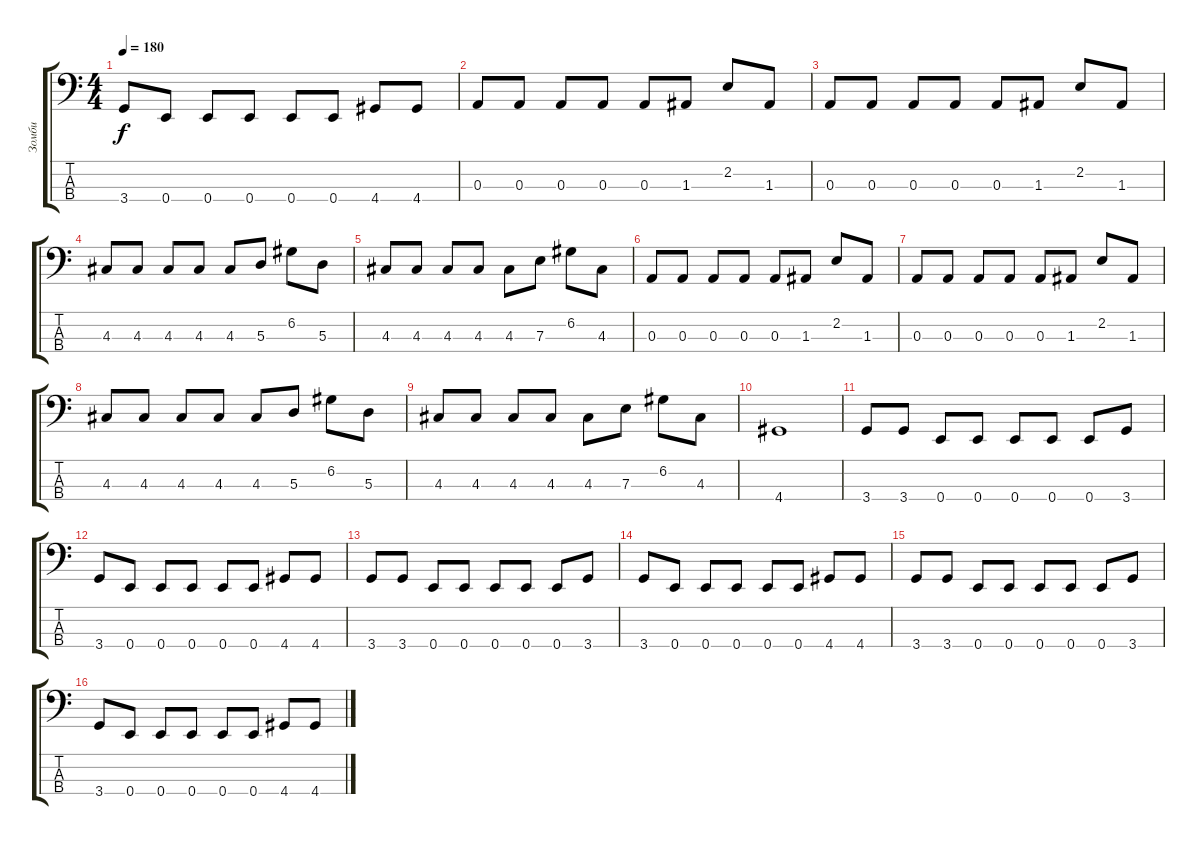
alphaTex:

\track ("Зомби" "Зомби") {instrument electricbasspick}
\staff {score tabs}
\tuning (G2 D2 A1 E1) {hide}
\ts (4 4)
\tempo 180
\clef f4
\ks c
3.4.8{dy f} 0.4.8 0.4.8 0.4.8 0.4.8 0.4.8 4.4.8 4.4.8 |
0.3.8 0.3.8 0.3.8 0.3.8 0.3.8 1.3.8 2.2.8 1.3.8 |
0.3.8 0.3.8 0.3.8 0.3.8 0.3.8 1.3.8 2.2.8 1.3.8 |
4.3.8 4.3.8 4.3.8 4.3.8 4.3.8 5.3.8 6.2.8 5.3.8 |
4.3.8 4.3.8 4.3.8 4.3.8 4.3.8 7.3.8 6.2.8 4.3.8 |
0.3.8 0.3.8 0.3.8 0.3.8 0.3.8 1.3.8 2.2.8 1.3.8 |
0.3.8 0.3.8 0.3.8 0.3.8 0.3.8 1.3.8 2.2.8 1.3.8 |
4.3.8 4.3.8 4.3.8 4.3.8 4.3.8 5.3.8 6.2.8 5.3.8 |
4.3.8 4.3.8 4.3.8 4.3.8 4.3.8 7.3.8 6.2.8 4.3.8 |
4.4.1 |
3.4.8 3.4.8 0.4.8 0.4.8 0.4.8 0.4.8 0.4.8 3.4.8 |
3.4.8 0.4.8 0.4.8 0.4.8 0.4.8 0.4.8 4.4.8 4.4.8 |
3.4.8 3.4.8 0.4.8 0.4.8 0.4.8 0.4.8 0.4.8 3.4.8 |
3.4.8 0.4.8 0.4.8 0.4.8 0.4.8 0.4.8 4.4.8 4.4.8 |
3.4.8 3.4.8 0.4.8 0.4.8 0.4.8 0.4.8 0.4.8 3.4.8 |
3.4.8 0.4.8 0.4.8 0.4.8 0.4.8 0.4.8 4.4.8 4.4.8
